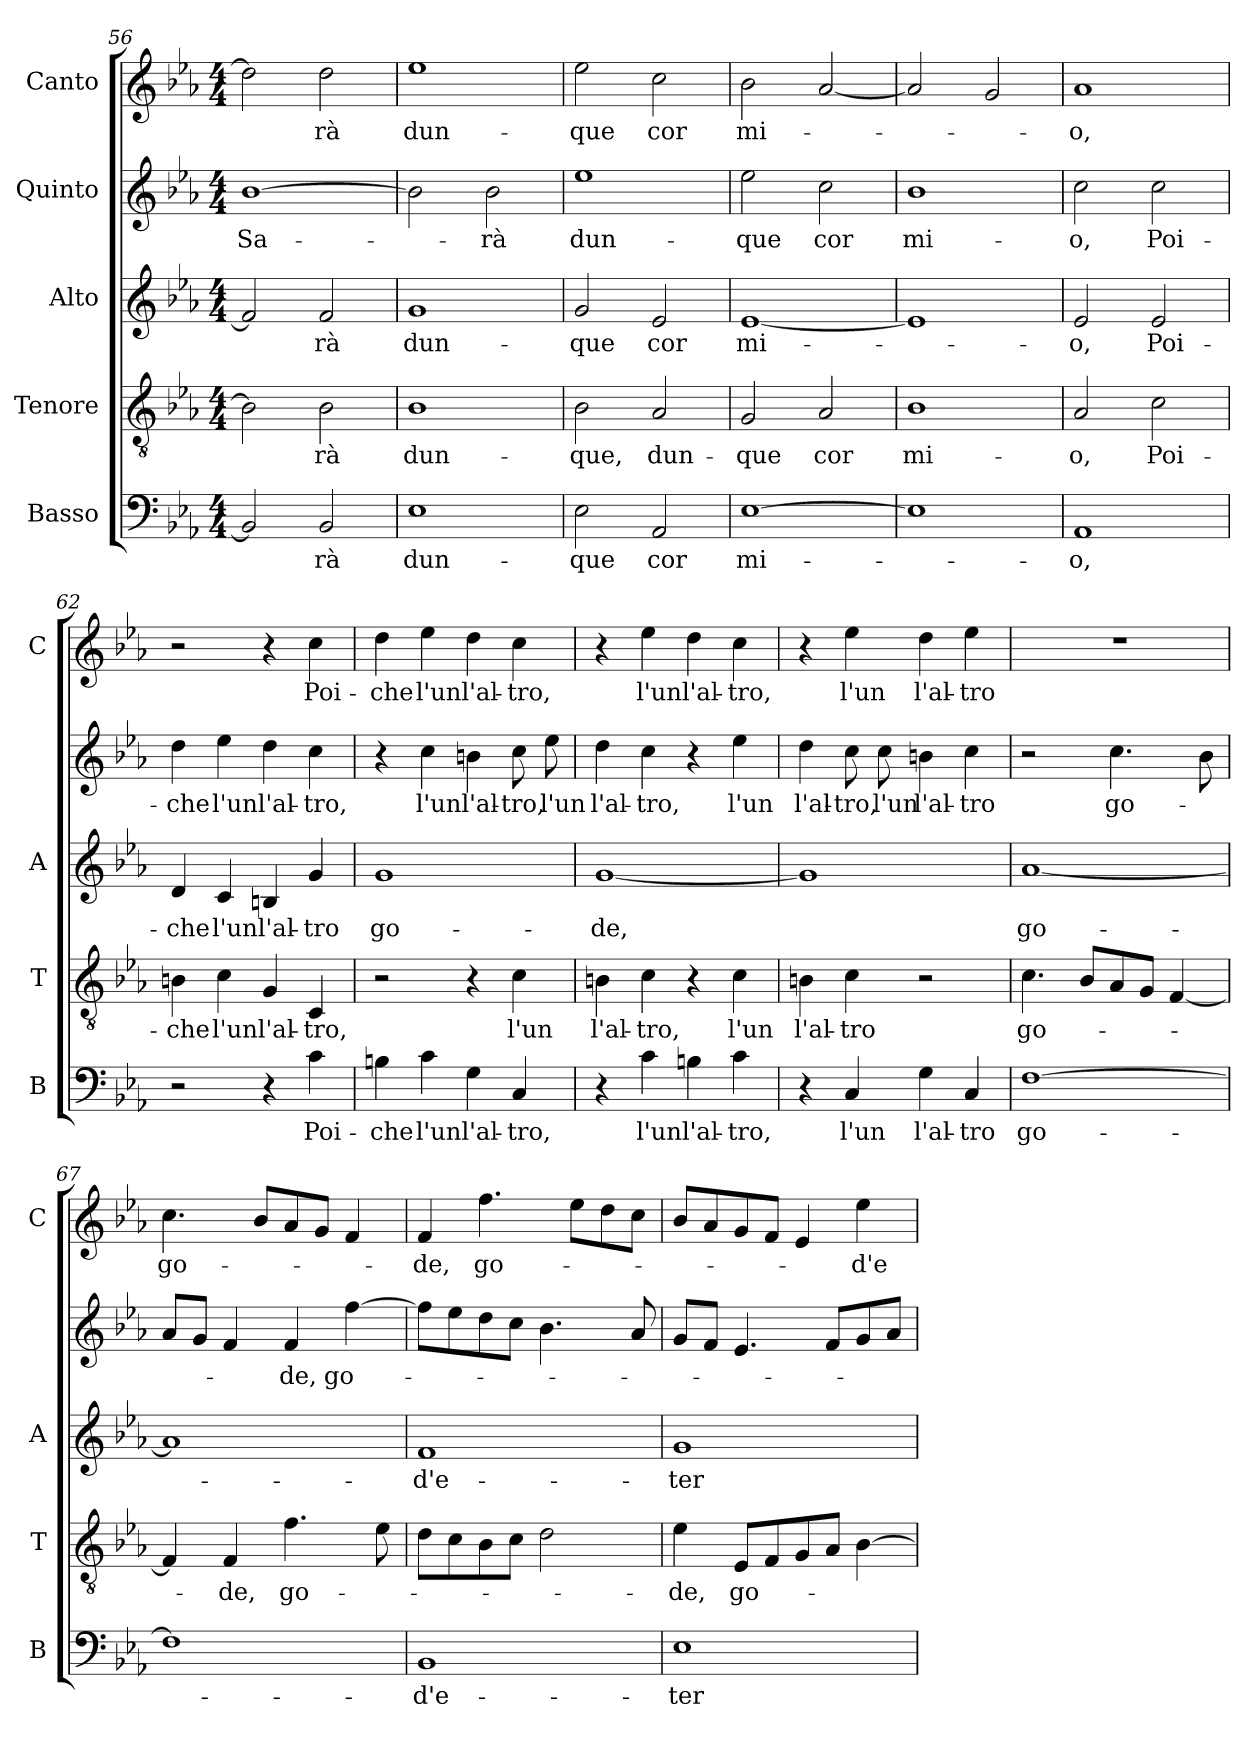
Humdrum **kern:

**kern	**text	**kern	**text	**kern	**text	**kern	**text	**kern	**text
*part5	*part5	*part4	*part4	*part3	*part3	*part2	*part2	*part1	*part1
*staff5	*staff5	*staff4	*staff4	*staff3	*staff3	*staff2	*staff2	*staff1	*staff1
*I"Basso	*	*I"Tenore	*	*I"Alto	*	*I"Quinto	*	*I"Canto	*
*I'B	*	*I'T	*	*I'A	*	*	*	*I'C	*
*clefF4	*	*clefGv2	*	*clefG2	*	*clefG2	*	*clefG2	*
*k[b-e-a-]	*	*k[b-e-a-]	*	*k[b-e-a-]	*	*k[b-e-a-]	*	*k[b-e-a-]	*
*E-:	*	*E-:	*	*E-:	*	*E-:	*	*E-:	*
*M4/4	*	*M4/4	*	*M4/4	*	*M4/4	*	*M4/4	*
=56	=56	=56	=56	=56	=56	=56	=56	=56	=56
!	!	!	!	!	!	!	!LO:LY:b	!	!
2BB-/]	.	2B-\]	.	2f/]	.	[1b-	Sa-	2dd\]	.
!	!LO:LY:b	!	!LO:LY:b	!	!LO:LY:b	!	!	!	!LO:LY:b
2BB-/	-rà	2B-\	-rà	2f/	-rà	.	.	2dd\	-rà
=57	=57	=57	=57	=57	=57	=57	=57	=57	=57
!	!LO:LY:b	!	!LO:LY:b	!	!LO:LY:b	!	!	!	!LO:LY:b
1E-	dun-	1B-	dun-	1g	dun-	2b-\]	.	1ee-	dun-
!	!	!	!	!	!	!	!LO:LY:b	!	!
.	.	.	.	.	.	2b-\	-rà	.	.
=58	=58	=58	=58	=58	=58	=58	=58	=58	=58
!	!LO:LY:b	!	!LO:LY:b	!	!LO:LY:b	!	!LO:LY:b	!	!LO:LY:b
2E-\	-que	2B-\	-que,	2g/	-que	1ee-	dun-	2ee-\	-que
!	!LO:LY:b	!	!LO:LY:b	!	!LO:LY:b	!	!	!	!LO:LY:b
2AA-/	cor	2A-/	dun-	2e-/	cor	.	.	2cc\	cor
=59	=59	=59	=59	=59	=59	=59	=59	=59	=59
!	!LO:LY:b	!	!LO:LY:b	!	!LO:LY:b	!	!LO:LY:b	!	!LO:LY:b
[1E-	mi-	2G/	-que	[1e-	mi-	2ee-\	-que	2b-\	mi-
!	!	!	!LO:LY:b	!	!	!	!LO:LY:b	!	!
.	.	2A-/	cor	.	.	2cc\	cor	[2a-/	.
=60	=60	=60	=60	=60	=60	=60	=60	=60	=60
!	!	!	!LO:LY:b	!	!	!	!LO:LY:b	!	!
1E-]	.	1B-	mi-	1e-]	.	1b-	mi-	2a-/]	.
.	.	.	.	.	.	.	.	2g/	.
=61	=61	=61	=61	=61	=61	=61	=61	=61	=61
!	!LO:LY:b	!	!LO:LY:b	!	!LO:LY:b	!	!LO:LY:b	!	!LO:LY:b
1AA-	-o,	2A-/	-o,	2e-/	-o,	2cc\	-o,	1a-	-o,
!	!	!	!LO:LY:b	!	!LO:LY:b	!	!LO:LY:b	!	!
.	.	2c\	Poi-	2e-/	Poi-	2cc\	Poi-	.	.
=62	=62	=62	=62	=62	=62	=62	=62	=62	=62
!	!	!	!LO:LY:b	!	!LO:LY:b	!	!LO:LY:b	!	!
2r	.	4Bn\	-che	4d/	-che	4dd\	-che	2r	.
!	!	!	!LO:LY:b	!	!LO:LY:b	!	!LO:LY:b	!	!
.	.	4c\	l'un	4c/	l'un	4ee-\	l'un	.	.
!	!	!	!LO:LY:b	!	!LO:LY:b	!	!LO:LY:b	!	!
4r	.	4G/	l'al-	4Bn/	l'al-	4dd\	l'al-	4r	.
!	!LO:LY:b	!	!LO:LY:b	!	!LO:LY:b	!	!LO:LY:b	!	!LO:LY:b
4c\	Poi-	4C/	-tro,	4g/	-tro	4cc\	-tro,	4cc\	Poi-
!!LO:LB:g=z
=63	=63	=63	=63	=63	=63	=63	=63	=63	=63
!	!LO:LY:b	!	!	!	!LO:LY:b	!	!	!	!LO:LY:b
4Bn\	-che	2r	.	1g	go-	4r	.	4dd\	-che
!	!LO:LY:b	!	!	!	!	!	!LO:LY:b	!	!LO:LY:b
4c\	l'un	.	.	.	.	4cc\	l'un	4ee-\	l'un
!	!LO:LY:b	!	!	!	!	!	!LO:LY:b	!	!LO:LY:b
4G\	l'al-	4r	.	.	.	4bn\	l'al-	4dd\	l'al-
!	!LO:LY:b	!	!LO:LY:b	!	!	!	!LO:LY:b	!	!LO:LY:b
4C/	-tro,	4c\	l'un	.	.	8cc\	-tro,	4cc\	-tro,
!	!	!	!	!	!	!	!LO:LY:b	!	!
.	.	.	.	.	.	8ee-\	l'un	.	.
=64	=64	=64	=64	=64	=64	=64	=64	=64	=64
!	!	!	!LO:LY:b	!	!LO:LY:b	!	!LO:LY:b	!	!
4r	.	4Bn\	l'al-	[1g	-de,	4dd\	l'al-	4r	.
!	!LO:LY:b	!	!LO:LY:b	!	!	!	!LO:LY:b	!	!LO:LY:b
4c\	l'un	4c\	-tro,	.	.	4cc\	-tro,	4ee-\	l'un
!	!LO:LY:b	!	!	!	!	!	!	!	!LO:LY:b
4Bn\	l'al-	4r	.	.	.	4r	.	4dd\	l'al-
!	!LO:LY:b	!	!LO:LY:b	!	!	!	!LO:LY:b	!	!LO:LY:b
4c\	-tro,	4c\	l'un	.	.	4ee-\	l'un	4cc\	-tro,
=65	=65	=65	=65	=65	=65	=65	=65	=65	=65
!	!	!	!LO:LY:b	!	!	!	!LO:LY:b	!	!
4r	.	4Bn\	l'al-	1g]	.	4dd\	l'al-	4r	.
!	!LO:LY:b	!	!LO:LY:b	!	!	!	!LO:LY:b	!	!LO:LY:b
4C/	l'un	4c\	-tro	.	.	8cc\	-tro,	4ee-\	l'un
!	!	!	!	!	!	!	!LO:LY:b	!	!
.	.	.	.	.	.	8cc\	l'un	.	.
!	!LO:LY:b	!	!	!	!	!	!LO:LY:b	!	!LO:LY:b
4G\	l'al-	2r	.	.	.	4bn\	l'al-	4dd\	l'al-
!	!LO:LY:b	!	!	!	!	!	!LO:LY:b	!	!LO:LY:b
4C/	-tro	.	.	.	.	4cc\	-tro	4ee-\	-tro
=66	=66	=66	=66	=66	=66	=66	=66	=66	=66
!	!LO:LY:b	!	!LO:LY:b	!	!LO:LY:b	!	!	!	!
[1F	go-	4.c\	go-	[1a-	go-	2r	.	1r	.
.	.	8B-/L	.	.	.	.	.	.	.
!	!	!	!	!	!	!	!LO:LY:b	!	!
.	.	8A-/	.	.	.	4.cc\	go-	.	.
.	.	8G/J	.	.	.	.	.	.	.
.	.	[4F/	.	.	.	.	.	.	.
.	.	.	.	.	.	8b-\	.	.	.
=67	=67	=67	=67	=67	=67	=67	=67	=67	=67
!	!	!	!	!	!	!	!	!	!LO:LY:b
1F]	.	4F/]	.	1a-]	.	8a-/L	.	4.cc\	go-
.	.	.	.	.	.	8g/J	.	.	.
!	!	!	!LO:LY:b	!	!	!	!	!	!
.	.	4F/	-de,	.	.	4f/	.	.	.
.	.	.	.	.	.	.	.	8b-/L	.
!	!	!	!LO:LY:b	!	!	!	!LO:LY:b	!	!
.	.	4.f\	go-	.	.	4f/	-de,	8a-/	.
.	.	.	.	.	.	.	.	8g/J	.
!	!	!	!	!	!	!	!LO:LY:b	!	!
.	.	.	.	.	.	[4ff\	go-	4f/	.
.	.	8e-\	.	.	.	.	.	.	.
=68	=68	=68	=68	=68	=68	=68	=68	=68	=68
!	!LO:LY:b	!	!	!	!LO:LY:b	!	!	!	!LO:LY:b
1BB-	-d'e-	8d\L	.	1f	-d'e-	8ff\L]	.	4f/	-de,
.	.	8c\	.	.	.	8ee-\	.	.	.
!	!	!	!	!	!	!	!	!	!LO:LY:b
.	.	8B-\	.	.	.	8dd\	.	4.ff\	go-
.	.	8c\J	.	.	.	8cc\J	.	.	.
.	.	2d\	.	.	.	4.b-\	.	.	.
.	.	.	.	.	.	.	.	8ee-\L	.
.	.	.	.	.	.	.	.	8dd\	.
.	.	.	.	.	.	8a-/	.	8cc\J	.
!!LO:LB:g=z
=69	=69	=69	=69	=69	=69	=69	=69	=69	=69
!	!LO:LY:b	!	!LO:LY:b	!	!LO:LY:b	!	!	!	!
1E-	-ter-	4e-\	-de,	1g	-ter-	8g/L	.	8b-/L	.
.	.	.	.	.	.	8f/J	.	8a-/	.
!	!	!	!LO:LY:b	!	!	!	!	!	!
.	.	8E-/L	go-	.	.	4.e-/	.	8g/	.
.	.	8F/	.	.	.	.	.	8f/J	.
.	.	8G/	.	.	.	.	.	4e-/	.
.	.	8A-/J	.	.	.	8f/L	.	.	.
!	!	!	!	!	!	!	!	!	!LO:LY:b
.	.	[4B-\	.	.	.	8g/	.	4ee-\	-d'e-
.	.	.	.	.	.	8a-/J	.	.	.
=	=	=	=	=	=	=	=	=	=
*-	*-	*-	*-	*-	*-	*-	*-	*-	*-
